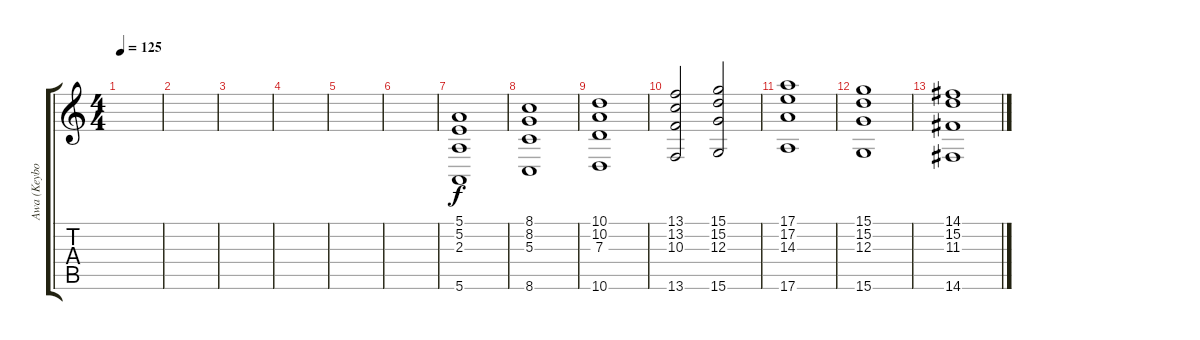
\track ("Awa (Keybords 2)" "Awa (Keybo") {instrument stringensemble2}
\staff {score tabs}
\tuning (E4 B3 G3 D3 A2 E2) {hide}
\ts (4 4)
\tempo 125
\clef g2
\ks c
|
|
|
|
|
|
(5.1 5.2 2.3 5.6).1{volume 10} |
(8.1 8.2 5.3 8.6).1 |
(10.1 10.2 7.3 10.6).1 |
(13.1 13.2 10.3 13.6).2 (15.1 15.2 12.3 15.6).2 |
(17.1 17.2 14.3 17.6).1 |
(15.1 15.2 12.3 15.6).1 |
(14.1 15.2 11.3 14.6).1
